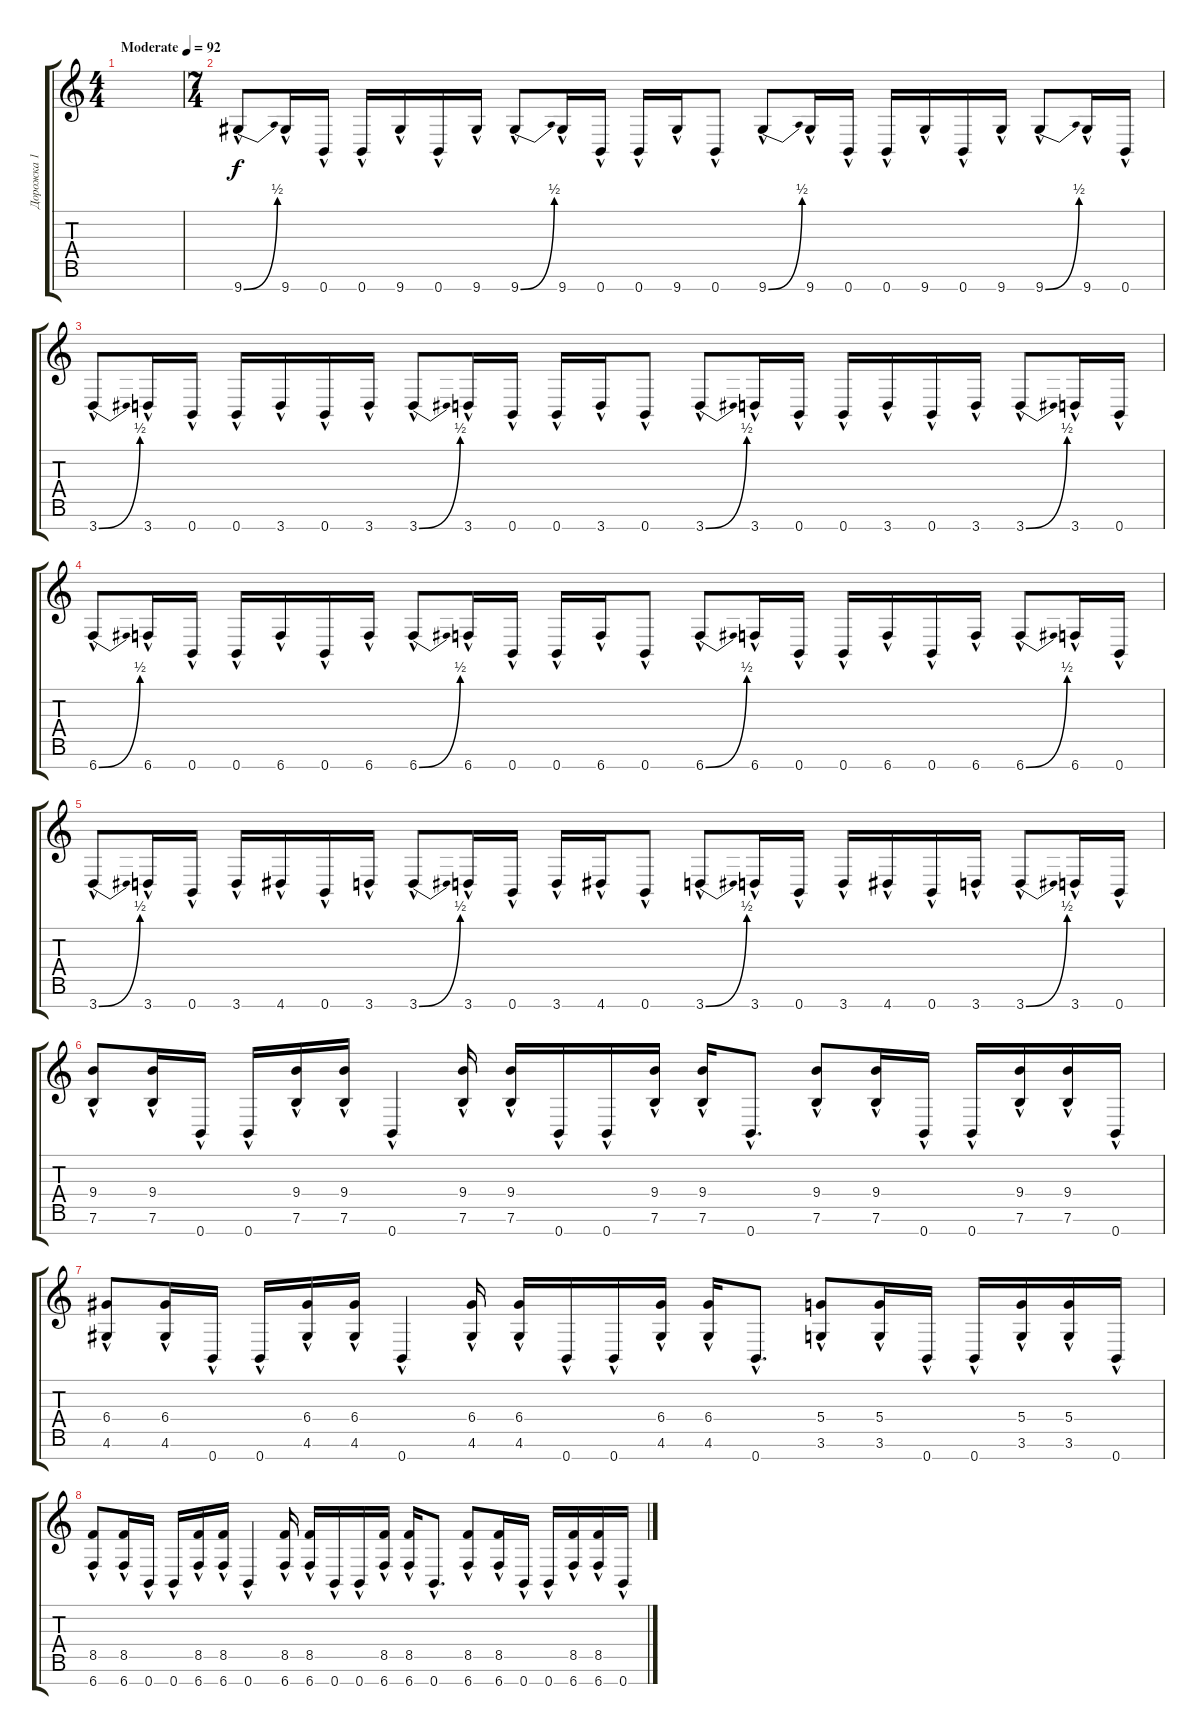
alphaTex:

\track ("Дорожка 1" "Дорожка 1") {instrument distortionguitar}
\staff {score tabs}
\tuning (E4 B3 G3 D3 A2 E2 B1) {hide}
\ts (4 4)
\tempo (92 "Moderate")
\clef g2
\ks c
|
\ts (7 4)
9.7{be (bend 0 0 60 2) hac}.8 9.7{hac}.16 0.7{hac}.16 0.7{hac}.16 9.7{hac}.16 0.7{hac}.16 9.7{hac}.16 9.7{be (bend 0 0 60 2) hac}.8 9.7{hac}.16 0.7{hac}.16 0.7{hac}.16 9.7{hac}.16 0.7{hac}.8 9.7{be (bend 0 0 60 2) hac}.8 9.7{hac}.16 0.7{hac}.16 0.7{hac}.16 9.7{hac}.16 0.7{hac}.16 9.7{hac}.16 9.7{be (bend 0 0 60 2) hac}.8 9.7{hac}.16 0.7{hac}.16 |
3.7{be (bend 0 0 60 2) hac}.8 3.7{hac}.16 0.7{hac}.16 0.7{hac}.16 3.7{hac}.16 0.7{hac}.16 3.7{hac}.16 3.7{be (bend 0 0 60 2) hac}.8 3.7{hac}.16 0.7{hac}.16 0.7{hac}.16 3.7{hac}.16 0.7{hac}.8 3.7{be (bend 0 0 60 2) hac}.8 3.7{hac}.16 0.7{hac}.16 0.7{hac}.16 3.7{hac}.16 0.7{hac}.16 3.7{hac}.16 3.7{be (bend 0 0 60 2) hac}.8 3.7{hac}.16 0.7{hac}.16 |
6.7{be (bend 0 0 60 2) hac}.8 6.7{hac}.16 0.7{hac}.16 0.7{hac}.16 6.7{hac}.16 0.7{hac}.16 6.7{hac}.16 6.7{be (bend 0 0 60 2) hac}.8 6.7{hac}.16 0.7{hac}.16 0.7{hac}.16 6.7{hac}.16 0.7{hac}.8 6.7{be (bend 0 0 60 2) hac}.8 6.7{hac}.16 0.7{hac}.16 0.7{hac}.16 6.7{hac}.16 0.7{hac}.16 6.7{hac}.16 6.7{be (bend 0 0 60 2) hac}.8 6.7{hac}.16 0.7{hac}.16 |
3.7{be (bend 0 0 60 2) hac}.8 3.7{hac}.16 0.7{hac}.16 3.7{hac}.16 4.7{hac}.16 0.7{hac}.16 3.7{hac}.16 3.7{be (bend 0 0 60 2) hac}.8 3.7{hac}.16 0.7{hac}.16 3.7{hac}.16 4.7{hac}.16 0.7{hac}.8 3.7{be (bend 0 0 60 2) hac}.8 3.7{hac}.16 0.7{hac}.16 3.7{hac}.16 4.7{hac}.16 0.7{hac}.16 3.7{hac}.16 3.7{be (bend 0 0 60 2) hac}.8 3.7{hac}.16 0.7{hac}.16 |
(9.4{hac} 7.6{hac}).8 (9.4{hac} 7.6{hac}).16 0.7{hac}.16 0.7{hac}.16 (9.4{hac} 7.6{hac}).16 (9.4{hac} 7.6{hac}).16 0.7{hac}.4 (9.4{hac} 7.6{hac}).16 (9.4{hac} 7.6{hac}).16 0.7{hac}.16 0.7{hac}.16 (9.4{hac} 7.6{hac}).16 (9.4{hac} 7.6{hac}).16 0.7{hac}.8{d} (9.4{hac} 7.6{hac}).8 (9.4{hac} 7.6{hac}).16 0.7{hac}.16 0.7{hac}.16 (9.4{hac} 7.6{hac}).16 (9.4{hac} 7.6{hac}).16 0.7{hac}.16 |
(6.4{hac} 4.6{hac}).8 (6.4{hac} 4.6{hac}).16 0.7{hac}.16 0.7{hac}.16 (6.4{hac} 4.6{hac}).16 (6.4{hac} 4.6{hac}).16 0.7{hac}.4 (6.4{hac} 4.6{hac}).16 (6.4{hac} 4.6{hac}).16 0.7{hac}.16 0.7{hac}.16 (6.4{hac} 4.6{hac}).16 (6.4{hac} 4.6{hac}).16 0.7{hac}.8{d} (5.4{hac} 3.6{hac}).8 (5.4{hac} 3.6{hac}).16 0.7{hac}.16 0.7{hac}.16 (5.4{hac} 3.6{hac}).16 (5.4{hac} 3.6{hac}).16 0.7{hac}.16 |
(8.5{hac} 6.7{hac}).8 (8.5{hac} 6.7{hac}).16 0.7{hac}.16 0.7{hac}.16 (8.5{hac} 6.7{hac}).16 (8.5{hac} 6.7{hac}).16 0.7{hac}.4 (8.5{hac} 6.7{hac}).16 (8.5{hac} 6.7{hac}).16 0.7{hac}.16 0.7{hac}.16 (8.5{hac} 6.7{hac}).16 (8.5{hac} 6.7{hac}).16 0.7{hac}.8{d} (8.5{hac} 6.7{hac}).8 (8.5{hac} 6.7{hac}).16 0.7{hac}.16 0.7{hac}.16 (8.5{hac} 6.7{hac}).16 (8.5{hac} 6.7{hac}).16 0.7{hac}.16
